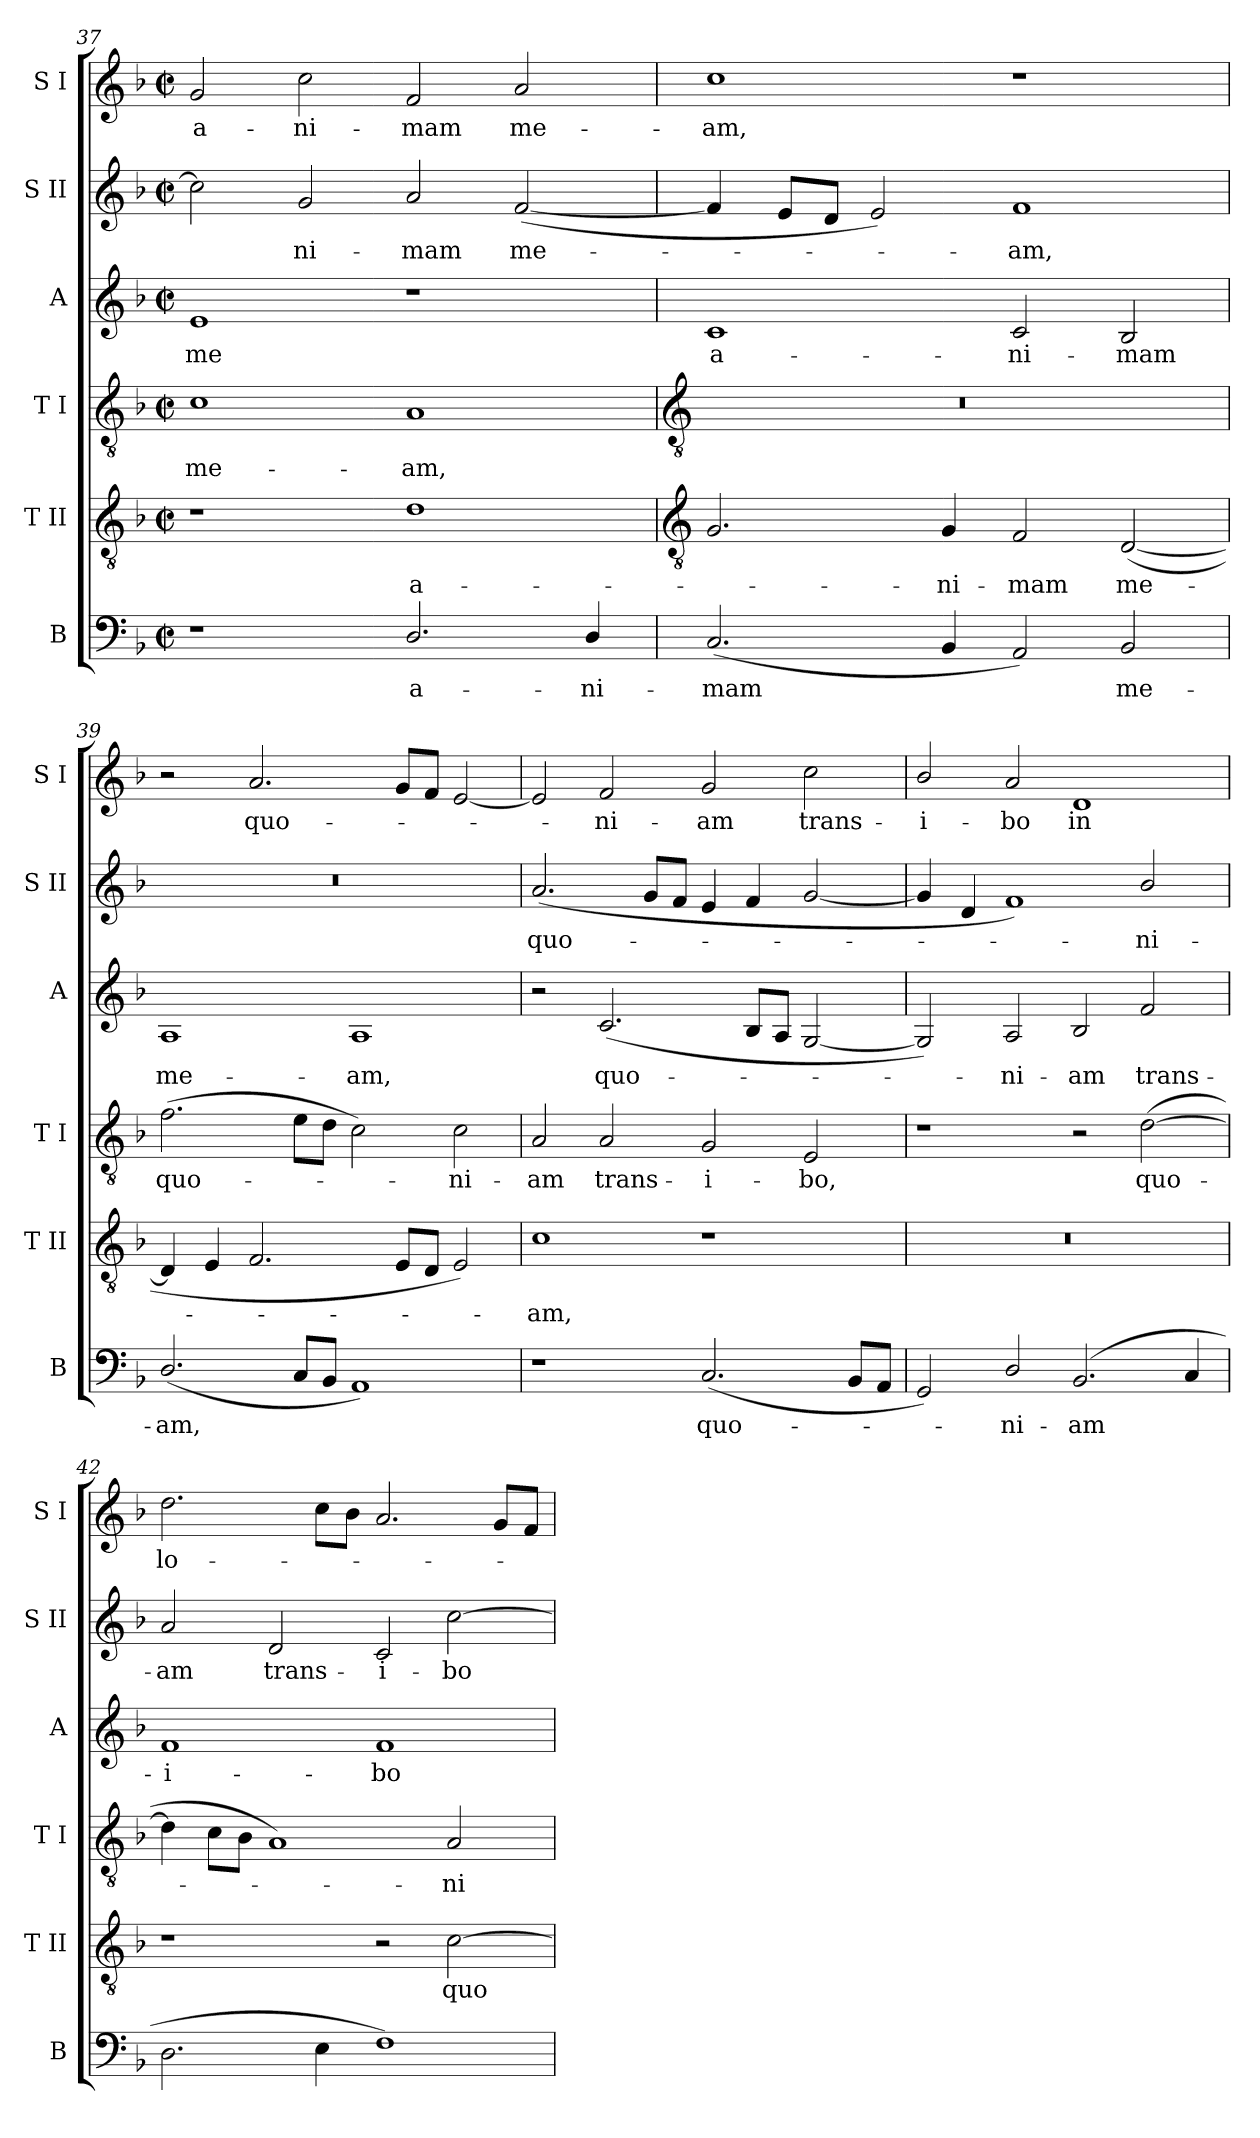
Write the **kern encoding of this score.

**kern	**text	**kern	**text	**kern	**text	**kern	**text	**kern	**text	**kern	**text
*part6	*part6	*part5	*part5	*part4	*part4	*part3	*part3	*part2	*part2	*part1	*part1
*staff6	*staff6	*staff5	*staff5	*staff4	*staff4	*staff3	*staff3	*staff2	*staff2	*staff1	*staff1
*I"B	*	*I"T II	*	*I"T I	*	*I"A	*	*I"S II	*	*I"S I	*
*I'B	*	*I'T II	*	*I'T I	*	*I'A	*	*I'S II	*	*I'S I	*
*clefF4	*	*clefGv2	*	*clefGv2	*	*clefG2	*	*clefG2	*	*clefG2	*
*k[b-]	*	*k[b-]	*	*k[b-]	*	*k[b-]	*	*k[b-]	*	*k[b-]	*
*F:	*	*F:	*	*F:	*	*F:	*	*F:	*	*F:	*
*M4/2	*	*M4/2	*	*M4/2	*	*M4/2	*	*M4/2	*	*M4/2	*
*met(c|)	*	*met(c|)	*	*met(c|)	*	*met(c|)	*	*met(c|)	*	*met(c|)	*
=37	=37	=37	=37	=37	=37	=37	=37	=37	=37	=37	=37
!	!	!	!	!	!LO:LY:b	!	!LO:LY:b	!	!	!	!LO:LY:b
1r	.	1r	.	1c	me-	1e	me	2cc]	.	2g	a-
!	!	!	!	!	!	!	!	!	!LO:LY:b	!	!LO:LY:b
.	.	.	.	.	.	.	.	2g	ni-	2cc	-ni-
!	!LO:LY:b	!	!LO:LY:b	!	!LO:LY:b	!	!	!	!LO:LY:b	!	!LO:LY:b
2.D/	a-	1d	a-	1A	-am,	1r	.	2a	-mam	2f	-mam
!	!	!	!	!	!	!	!	!	!LO:LY:b	!	!LO:LY:b
.	.	.	.	.	.	.	.	(<[2f	me-	2a	me-
!	!LO:LY:b	!	!	!	!	!	!	!	!	!	!
4D/	-ni-	.	.	.	.	.	.	.	.	.	.
!!LO:LB:g=z
=38	=38	=38	=38	=38	=38	=38	=38	=38	=38	=38	=38
*	*	*clefGv2	*	*clefGv2	*	*	*	*	*	*	*
!	!LO:LY:b	!	!	!	!	!	!LO:LY:b	!	!	!	!LO:LY:b
(<2.C	-mam	2.G	.	0r	.	1c	a-	4f]	.	1cc	-am,
.	.	.	.	.	.	.	.	8eL	.	.	.
.	.	.	.	.	.	.	.	8dJ	.	.	.
.	.	.	.	.	.	.	.	2e)	.	.	.
!	!	!	!LO:LY:b	!	!	!	!	!	!	!	!
4BB-	.	4G	ni-	.	.	.	.	.	.	.	.
!	!	!	!LO:LY:b	!	!	!	!LO:LY:b	!	!LO:LY:b	!	!
2AA)	.	2F	-mam	.	.	2c	-ni-	1f	am,	1r	.
!	!LO:LY:b	!	!LO:LY:b	!	!	!	!LO:LY:b	!	!	!	!
2BB-	me-	(<[2D	me-	.	.	2B-	-mam	.	.	.	.
=39	=39	=39	=39	=39	=39	=39	=39	=39	=39	=39	=39
!	!LO:LY:b	!	!	!	!LO:LY:b	!	!LO:LY:b	!	!	!	!
(<2.D/	-am,	4D]	.	(>2.f	quo-	1A	me-	0r	.	2r	.
.	.	4E	.	.	.	.	.	.	.	.	.
!	!	!	!	!	!	!	!	!	!	!	!LO:LY:b
.	.	2.F	.	.	.	.	.	.	.	2.a	quo-
8CL	.	.	.	8eL	.	.	.	.	.	.	.
8BB-J	.	.	.	8dJ	.	.	.	.	.	.	.
!	!	!	!	!	!	!	!LO:LY:b	!	!	!	!
1AA)	.	.	.	2c)	.	1A	-am,	.	.	.	.
.	.	8EL	.	.	.	.	.	.	.	8gL	.
.	.	8DJ	.	.	.	.	.	.	.	8fJ	.
!	!	!	!	!	!LO:LY:b	!	!	!	!	!	!
.	.	2E)	.	2c	ni-	.	.	.	.	[2e	.
=40	=40	=40	=40	=40	=40	=40	=40	=40	=40	=40	=40
!	!	!	!LO:LY:b	!	!LO:LY:b	!	!	!	!LO:LY:b	!	!
1r	.	1c	am,	2A	-am	2r	.	(<2.a	quo-	2e]	.
!	!	!	!	!	!LO:LY:b	!	!LO:LY:b	!	!	!	!LO:LY:b
.	.	.	.	2A	trans-	(<2.c	quo-	.	.	2f	ni-
.	.	.	.	.	.	.	.	8gL	.	.	.
.	.	.	.	.	.	.	.	8fJ	.	.	.
!	!LO:LY:b	!	!	!	!LO:LY:b	!	!	!	!	!	!LO:LY:b
(<2.C	quo-	1r	.	2G	-i-	.	.	4e	.	2g	-am
.	.	.	.	.	.	8B-L	.	4f	.	.	.
.	.	.	.	.	.	8AJ	.	.	.	.	.
!	!	!	!	!	!LO:LY:b	!	!	!	!	!	!LO:LY:b
.	.	.	.	2E	-bo,	[2G	.	[2g	.	2cc	trans-
8BB-L	.	.	.	.	.	.	.	.	.	.	.
8AAJ	.	.	.	.	.	.	.	.	.	.	.
=41	=41	=41	=41	=41	=41	=41	=41	=41	=41	=41	=41
!	!	!	!	!	!	!	!	!	!	!	!LO:LY:b
2GG)	.	0r	.	1r	.	2G])	.	4g]	.	2b-/	-i-
.	.	.	.	.	.	.	.	4d	.	.	.
!	!LO:LY:b	!	!	!	!	!	!LO:LY:b	!	!	!	!LO:LY:b
2D/	ni-	.	.	.	.	2A	ni-	1f)	.	2a	-bo
!	!LO:LY:b	!	!	!	!	!	!LO:LY:b	!	!	!	!LO:LY:b
(>2.BB-	-am	.	.	2r	.	2B-	-am	.	.	1d	in
!	!	!	!	!	!LO:LY:b	!	!LO:LY:b	!	!LO:LY:b	!	!
.	.	.	.	(>[2d	quo-	2f	trans-	2b-/	ni-	.	.
4C	.	.	.	.	.	.	.	.	.	.	.
=42	=42	=42	=42	=42	=42	=42	=42	=42	=42	=42	=42
!	!	!	!	!	!	!	!LO:LY:b	!	!LO:LY:b	!	!LO:LY:b
2.D	.	1r	.	4d]	.	1f	-i-	2a	-am	2.dd	lo-
.	.	.	.	8cL	.	.	.	.	.	.	.
.	.	.	.	8B-J	.	.	.	.	.	.	.
!	!	!	!	!	!	!	!	!	!LO:LY:b	!	!
.	.	.	.	1A)	.	.	.	2d	trans-	.	.
4E	.	.	.	.	.	.	.	.	.	8ccL	.
.	.	.	.	.	.	.	.	.	.	8b-J	.
!	!	!	!	!	!	!	!LO:LY:b	!	!LO:LY:b	!	!
1F)	.	2r	.	.	.	1f	-bo	2c	-i-	2.a	.
!	!	!	!LO:LY:b	!	!LO:LY:b	!	!	!	!LO:LY:b	!	!
.	.	[2c	quo-	2A	ni-	.	.	[2cc	-bo	.	.
.	.	.	.	.	.	.	.	.	.	8gL	.
.	.	.	.	.	.	.	.	.	.	8fJ	.
=	=	=	=	=	=	=	=	=	=	=	=
*-	*-	*-	*-	*-	*-	*-	*-	*-	*-	*-	*-
